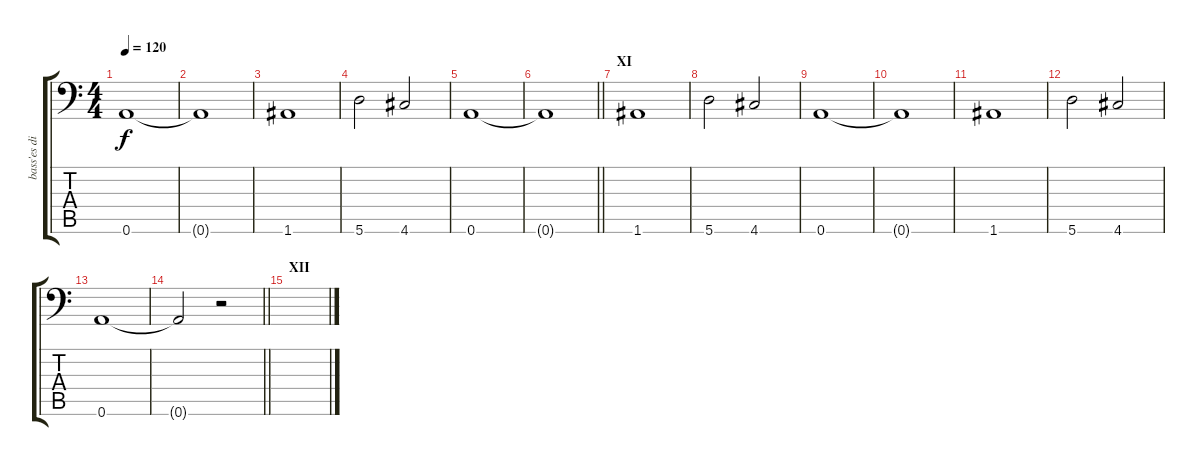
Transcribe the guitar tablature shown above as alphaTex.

\track ("bass'es dist." "bass'es di") {instrument distortionguitar}
\staff {score tabs}
\tuning (B3 Gb3 D3 A2 E2 A1) {hide}
\ts (4 4)
\tempo 120
\clef f4
\ks c
0.6.1{dy f} |
0.6{t}.1 |
1.6.1 |
5.6.2 4.6.2 |
0.6.1 |
\barLineRight lightlight
0.6{t}.1 |
\section ("" "XI")
1.6.1{volume 7} |
5.6.2 4.6.2 |
0.6.1 |
0.6{t}.1 |
1.6.1 |
5.6.2 4.6.2 |
0.6.1 |
\barLineRight lightlight
0.6{t}.2 r.2 |
\section ("" "XII")
